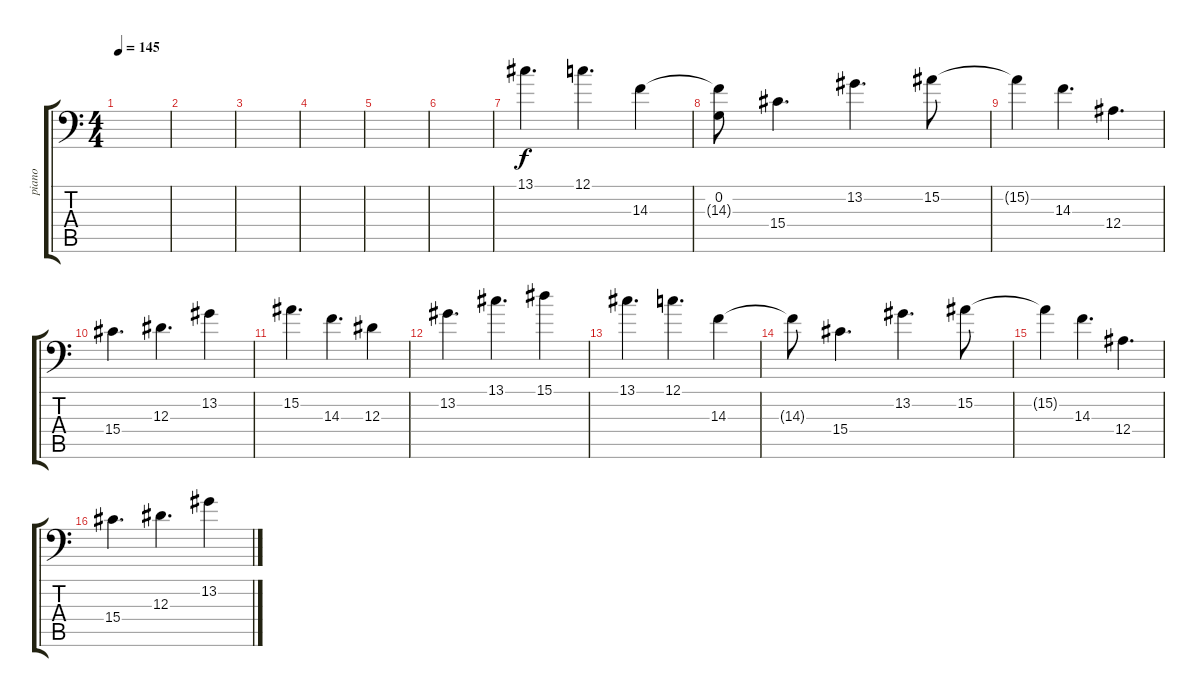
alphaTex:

\track ("piano" "piano") {instrument brightacousticpiano}
\staff {score tabs}
\tuning (C4 G3 Eb3 Bb2 F2 Bb1) {hide}
\ts (4 4)
\tempo 145
\clef f4
\ks c
|
|
|
|
|
|
13.1.4{d} 12.1.4{d} 14.3.4 |
(0.2 14.3{t}).8 15.4.4{d} 13.2.4{d} 15.2.8 |
15.2{t}.4 14.3.4{d} 12.4.4{d} |
15.4.4{d} 12.3.4{d} 13.2.4 |
15.2.4{d} 14.3.4{d} 12.3.4 |
13.2.4{d} 13.1.4{d} 15.1.4 |
13.1.4{d} 12.1.4{d} 14.3.4 |
14.3{t}.8 15.4.4{d} 13.2.4{d} 15.2.8 |
15.2{t}.4 14.3.4{d} 12.4.4{d} |
15.4.4{d} 12.3.4{d} 13.2.4
